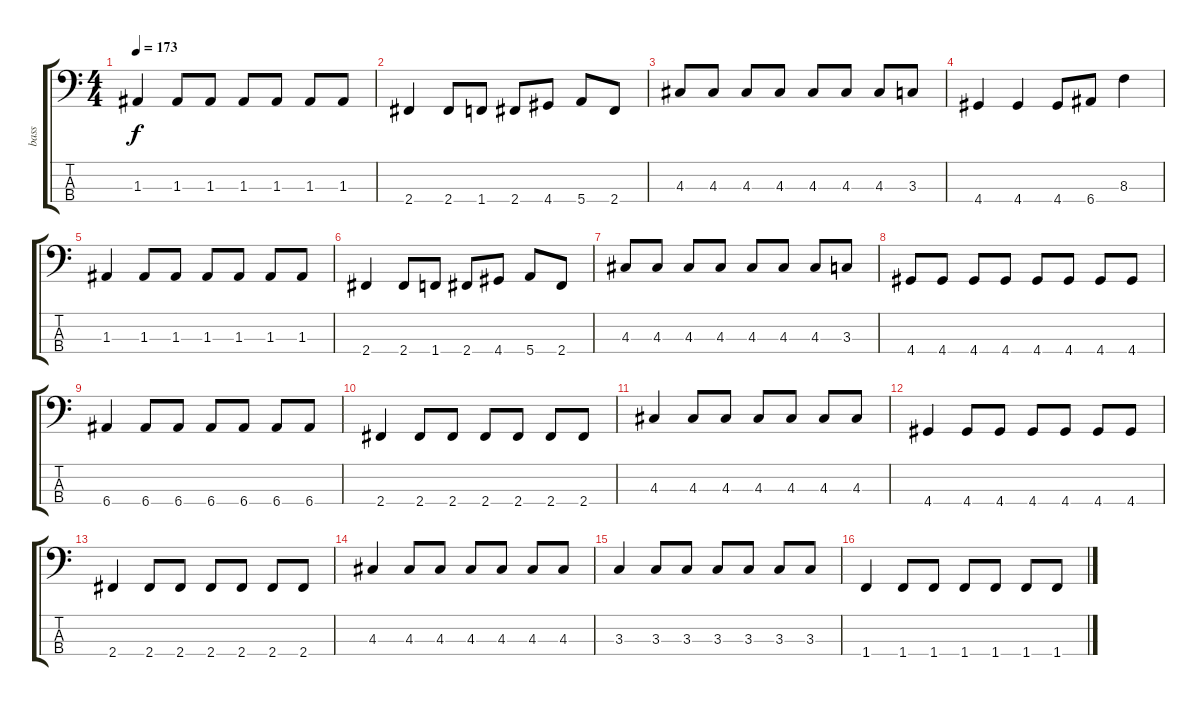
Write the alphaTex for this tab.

\track ("bass" "bass") {instrument electricbasspick bank 1}
\staff {score tabs}
\tuning (G2 D2 A1 E1) {hide}
\ts (4 4)
\tempo 173
\clef f4
\ks c
1.3.4{dy f} 1.3.8 1.3.8 1.3.8 1.3.8 1.3.8 1.3.8 |
2.4.4 2.4.8 1.4.8 2.4.8 4.4.8 5.4.8 2.4.8 |
4.3.8 4.3.8 4.3.8 4.3.8 4.3.8 4.3.8 4.3.8 3.3.8 |
4.4.4 4.4.4 4.4.8 6.4.8 8.3.4 |
1.3.4 1.3.8 1.3.8 1.3.8 1.3.8 1.3.8 1.3.8 |
2.4.4 2.4.8 1.4.8 2.4.8 4.4.8 5.4.8 2.4.8 |
4.3.8 4.3.8 4.3.8 4.3.8 4.3.8 4.3.8 4.3.8 3.3.8 |
4.4.8 4.4.8 4.4.8 4.4.8 4.4.8 4.4.8 4.4.8 4.4.8 |
6.4.4 6.4.8 6.4.8 6.4.8 6.4.8 6.4.8 6.4.8 |
2.4.4 2.4.8 2.4.8 2.4.8 2.4.8 2.4.8 2.4.8 |
4.3.4 4.3.8 4.3.8 4.3.8 4.3.8 4.3.8 4.3.8 |
4.4.4 4.4.8 4.4.8 4.4.8 4.4.8 4.4.8 4.4.8 |
2.4.4 2.4.8 2.4.8 2.4.8 2.4.8 2.4.8 2.4.8 |
4.3.4 4.3.8 4.3.8 4.3.8 4.3.8 4.3.8 4.3.8 |
3.3.4 3.3.8 3.3.8 3.3.8 3.3.8 3.3.8 3.3.8 |
1.4.4 1.4.8 1.4.8 1.4.8 1.4.8 1.4.8 1.4.8
